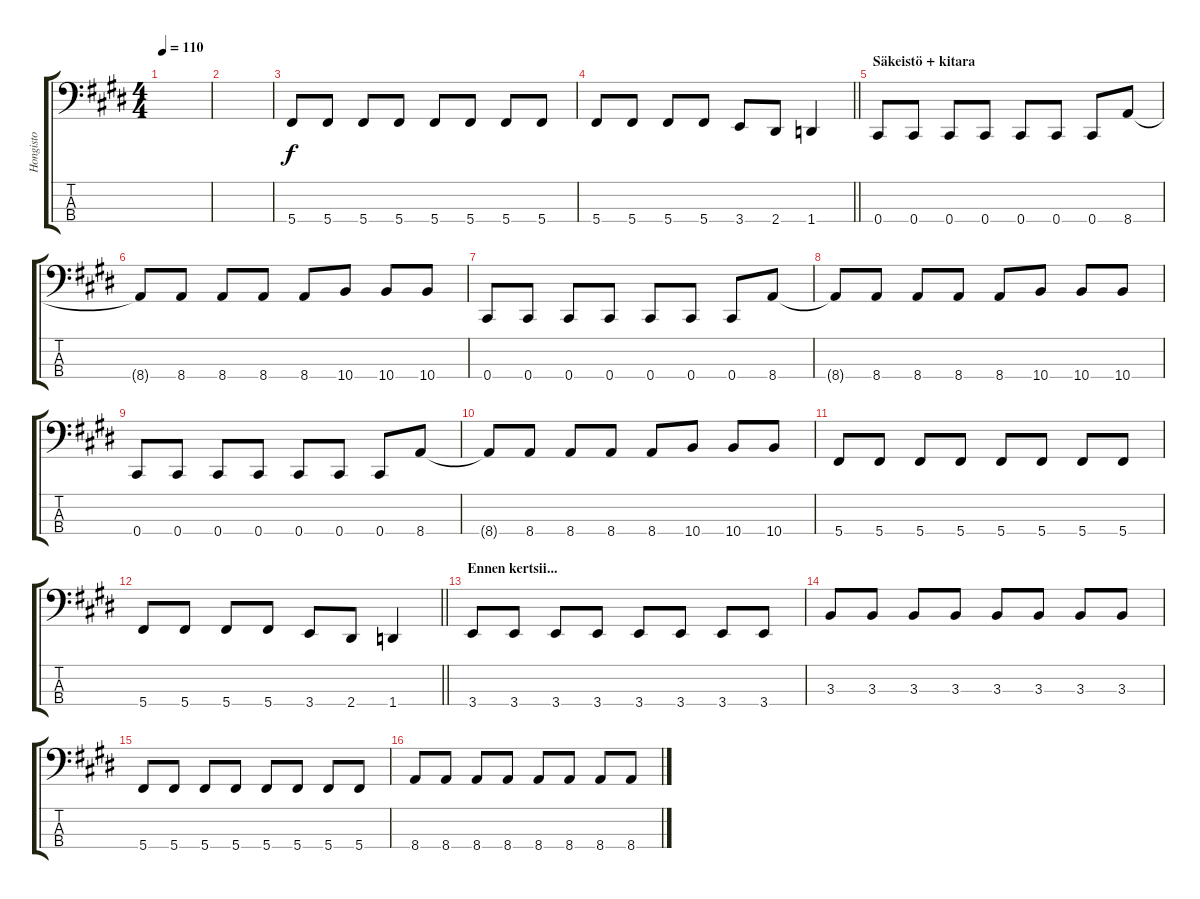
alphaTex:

\track ("Hongisto" "Hongisto") {instrument electricbasspick}
\staff {score tabs}
\tuning (Gb2 Db2 Ab1 Db1) {hide}
\ts (4 4)
\tempo 110
\clef f4
\ks c#minor
|
|
5.4.8 5.4.8 5.4.8 5.4.8 5.4.8 5.4.8 5.4.8 5.4.8 |
\barLineRight lightlight
5.4.8 5.4.8 5.4.8 5.4.8 3.4.8 2.4.8 1.4.4 |
\section ("" "Säkeistö + kitara")
0.4.8 0.4.8 0.4.8 0.4.8 0.4.8 0.4.8 0.4.8 8.4.8 |
8.4{t}.8 8.4.8 8.4.8 8.4.8 8.4.8 10.4.8 10.4.8 10.4.8 |
0.4.8 0.4.8 0.4.8 0.4.8 0.4.8 0.4.8 0.4.8 8.4.8 |
8.4{t}.8 8.4.8 8.4.8 8.4.8 8.4.8 10.4.8 10.4.8 10.4.8 |
0.4.8 0.4.8 0.4.8 0.4.8 0.4.8 0.4.8 0.4.8 8.4.8 |
8.4{t}.8 8.4.8 8.4.8 8.4.8 8.4.8 10.4.8 10.4.8 10.4.8 |
5.4.8 5.4.8 5.4.8 5.4.8 5.4.8 5.4.8 5.4.8 5.4.8 |
\barLineRight lightlight
5.4.8 5.4.8 5.4.8 5.4.8 3.4.8 2.4.8 1.4.4 |
\section ("" "Ennen kertsii...")
3.4.8 3.4.8 3.4.8 3.4.8 3.4.8 3.4.8 3.4.8 3.4.8 |
3.3.8 3.3.8 3.3.8 3.3.8 3.3.8 3.3.8 3.3.8 3.3.8 |
5.4.8 5.4.8 5.4.8 5.4.8 5.4.8 5.4.8 5.4.8 5.4.8 |
8.4.8 8.4.8 8.4.8 8.4.8 8.4.8 8.4.8 8.4.8 8.4.8
